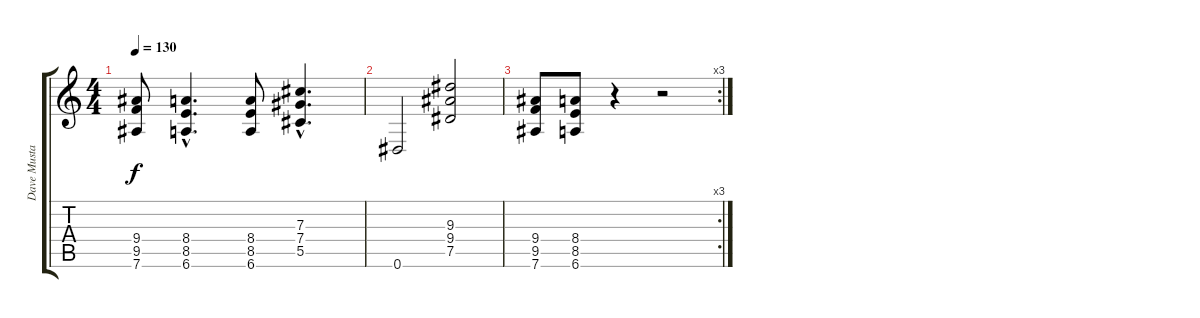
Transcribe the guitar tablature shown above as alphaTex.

\track ("Dave Mustaine" "Dave Musta") {instrument distortionguitar}
\staff {score tabs}
\tuning (Eb4 Bb3 Gb3 Db3 Ab2 Eb2) {hide}
\ts (4 4)
\tempo 130
\clef g2
\ks c
(9.4 9.5 7.6).8{dy f} (8.4{hac} 8.5{hac} 6.6{hac}).4{d} (8.4 8.5 6.6).8 (7.3{hac} 7.4{hac} 5.5{hac}).4{d} |
0.6.2 (9.3 9.4 7.5).2 |
\rc 3
(9.4 9.5 7.6).8 (8.4 8.5 6.6).8 r.4 r.2
